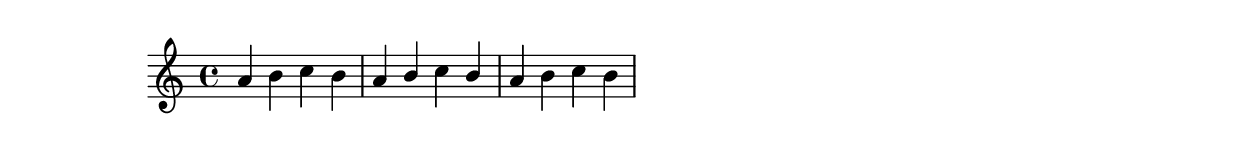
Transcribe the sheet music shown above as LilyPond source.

%% DO NOT EDIT this file manually; it is automatically
%% generated from LSR http://lsr.dsi.unimi.it
%% Make any changes in LSR itself, or in Documentation/snippets/new/ ,
%% and then run scripts/auxiliar/makelsr.py
%%
%% This file is in the public domain.
\version "2.14.0"

\header {
  lsrtags = "editorial-annotations"

%% Translation of GIT committish: 59caa3adce63114ca7972d18f95d4aadc528ec3d
  texidoces = "
La dirección predeterminada de las plicas sobre la tercera línea
del pentagrama está determinada por la propiedad
@code{neutral-direction} del objeto @code{Stem}.

"
  doctitlees = "Dirección predeterminada de las plicas sobre la tercera línea del pentagrama"


%% Translation of GIT committish: 0a868be38a775ecb1ef935b079000cebbc64de40
  texidocde = "
Die Richtung von Hälsen auf der mittleren Linie kann mit der @code{Stem}-Eigenschaft
@code{neutral-direction} gesetzt werden.

"
  doctitlede = "Standardrichtung für Hälse auf der Mittellinie"

  texidoc = "
The default direction of stems on the center line of the staff is set
by the @code{Stem} property @code{neutral-direction}.

"
  doctitle = "Default direction of stems on the center line of the staff"
} % begin verbatim

\relative c'' {
  a4 b c b
  \override Stem #'neutral-direction = #up
  a4 b c b
  \override Stem #'neutral-direction = #down
  a4 b c b
}

